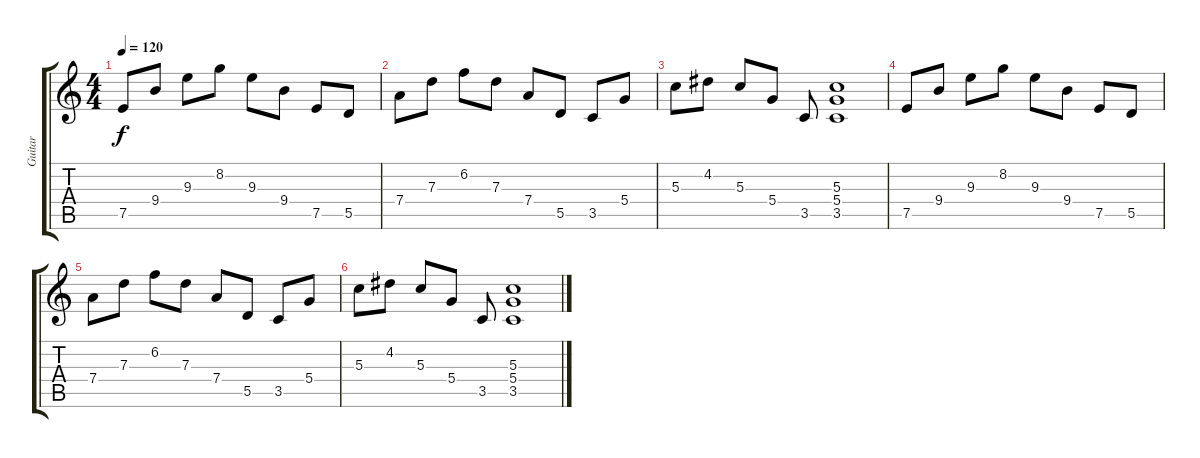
\track ("Guitar" "Guitar") {instrument acousticguitarsteel}
\staff {score tabs}
\tuning (E4 B3 G3 D3 A2 E2) {hide}
\ts (4 4)
\tempo 120
\clef g2
\ks c
7.5.8{dy f} 9.4.8 9.3.8 8.2.8 9.3.8 9.4.8 7.5.8 5.5.8 |
7.4.8 7.3.8 6.2.8 7.3.8 7.4.8 5.5.8 3.5.8 5.4.8 |
5.3.8 4.2.8 5.3.8 5.4.8 3.5.8 (5.3 5.4 3.5).1 |
7.5.8 9.4.8 9.3.8 8.2.8 9.3.8 9.4.8 7.5.8 5.5.8 |
7.4.8 7.3.8 6.2.8 7.3.8 7.4.8 5.5.8 3.5.8 5.4.8 |
5.3.8 4.2.8 5.3.8 5.4.8 3.5.8 (5.3 5.4 3.5).1
